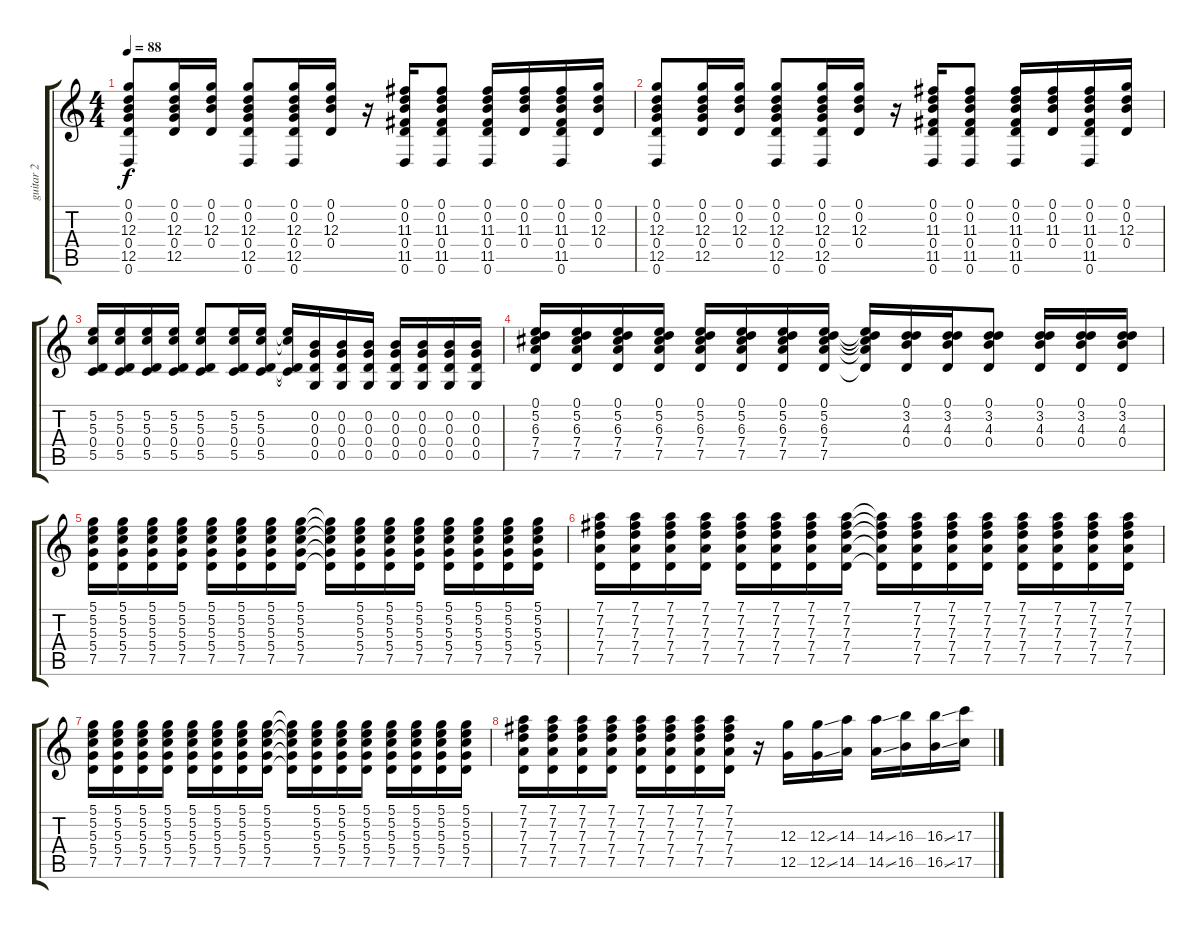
\track ("guitar 2" "guitar 2") {instrument distortionguitar}
\staff {score tabs}
\tuning (D4 B3 G3 D3 G2 D2) {hide}
\ts (4 4)
\tempo 88
\clef g2
\ks c
(0.1 0.2 12.3 0.4 12.5 0.6).8{dy f} (0.1 0.2 12.3 0.4 12.5).16 (0.1 0.2 12.3 0.4).16 (0.1 0.2 12.3 0.4 12.5 0.6).8 (0.1 0.2 12.3 0.4 12.5 0.6).16 (0.1 0.2 12.3 0.4).16 r.16 (0.1 0.2 11.3 0.4 11.5 0.6).16 (0.1 0.2 11.3 0.4 11.5 0.6).8 (0.1 0.2 11.3 0.4 11.5 0.6).16 (0.1 0.2 11.3 0.4).16 (0.1 0.2 11.3 0.4 11.5 0.6).16 (0.1 0.2 12.3 0.4).16 |
(0.1 0.2 12.3 0.4 12.5 0.6).8 (0.1 0.2 12.3 0.4 12.5).16 (0.1 0.2 12.3 0.4).16 (0.1 0.2 12.3 0.4 12.5 0.6).8 (0.1 0.2 12.3 0.4 12.5 0.6).16 (0.1 0.2 12.3 0.4).16 r.16 (0.1 0.2 11.3 0.4 11.5 0.6).16 (0.1 0.2 11.3 0.4 11.5 0.6).8 (0.1 0.2 11.3 0.4 11.5 0.6).16 (0.1 0.2 11.3 0.4).16 (0.1 0.2 11.3 0.4 11.5 0.6).16 (0.1 0.2 12.3 0.4).16 |
(5.2 5.3 0.4 5.5).16 (5.2 5.3 0.4 5.5).16 (5.2 5.3 0.4 5.5).16 (5.2 5.3 0.4 5.5).16 (5.2 5.3 0.4 5.5).8 (5.2 5.3 0.4 5.5).16 (5.2 5.3 0.4 5.5).16 (5.2{t} 5.3{t} 0.4{t} 5.5{t}).16 (0.2 0.3 0.4 0.5).16 (0.2 0.3 0.4 0.5).16 (0.2 0.3 0.4 0.5).16 (0.2 0.3 0.4 0.5).16 (0.2 0.3 0.4 0.5).16 (0.2 0.3 0.4 0.5).16 (0.2 0.3 0.4 0.5).16 |
(0.1 5.2 6.3 7.4 7.5).16 (0.1 5.2 6.3 7.4 7.5).16 (0.1 5.2 6.3 7.4 7.5).16 (0.1 5.2 6.3 7.4 7.5).16 (0.1 5.2 6.3 7.4 7.5).16 (0.1 5.2 6.3 7.4 7.5).16 (0.1 5.2 6.3 7.4 7.5).16 (0.1 5.2 6.3 7.4 7.5).16 (0.1{t} 5.2{t} 6.3{t} 7.4{t} 7.5{t}).16 (0.1 3.2 4.3 0.4).16 (0.1 3.2 4.3 0.4).16 (0.1 3.2 4.3 0.4).8 (0.1 3.2 4.3 0.4).16 (0.1 3.2 4.3 0.4).16 (0.1 3.2 4.3 0.4).16 |
(5.1 5.2 5.3 5.4 7.5).16 (5.1 5.2 5.3 5.4 7.5).16 (5.1 5.2 5.3 5.4 7.5).16 (5.1 5.2 5.3 5.4 7.5).16 (5.1 5.2 5.3 5.4 7.5).16 (5.1 5.2 5.3 5.4 7.5).16 (5.1 5.2 5.3 5.4 7.5).16 (5.1 5.2 5.3 5.4 7.5).16 (5.1{t} 5.2{t} 5.3{t} 5.4{t} 7.5{t}).16 (5.1 5.2 5.3 5.4 7.5).16 (5.1 5.2 5.3 5.4 7.5).16 (5.1 5.2 5.3 5.4 7.5).16 (5.1 5.2 5.3 5.4 7.5).16 (5.1 5.2 5.3 5.4 7.5).16 (5.1 5.2 5.3 5.4 7.5).16 (5.1 5.2 5.3 5.4 7.5).16 |
(7.1 7.2 7.3 7.4 7.5).16 (7.1 7.2 7.3 7.4 7.5).16 (7.1 7.2 7.3 7.4 7.5).16 (7.1 7.2 7.3 7.4 7.5).16 (7.1 7.2 7.3 7.4 7.5).16 (7.1 7.2 7.3 7.4 7.5).16 (7.1 7.2 7.3 7.4 7.5).16 (7.1 7.2 7.3 7.4 7.5).16 (7.1{t} 7.2{t} 7.3{t} 7.4{t} 7.5{t}).16 (7.1 7.2 7.3 7.4 7.5).16 (7.1 7.2 7.3 7.4 7.5).16 (7.1 7.2 7.3 7.4 7.5).16 (7.1 7.2 7.3 7.4 7.5).16 (7.1 7.2 7.3 7.4 7.5).16 (7.1 7.2 7.3 7.4 7.5).16 (7.1 7.2 7.3 7.4 7.5).16 |
(5.1 5.2 5.3 5.4 7.5).16 (5.1 5.2 5.3 5.4 7.5).16 (5.1 5.2 5.3 5.4 7.5).16 (5.1 5.2 5.3 5.4 7.5).16 (5.1 5.2 5.3 5.4 7.5).16 (5.1 5.2 5.3 5.4 7.5).16 (5.1 5.2 5.3 5.4 7.5).16 (5.1 5.2 5.3 5.4 7.5).16 (5.1{t} 5.2{t} 5.3{t} 5.4{t} 7.5{t}).16 (5.1 5.2 5.3 5.4 7.5).16 (5.1 5.2 5.3 5.4 7.5).16 (5.1 5.2 5.3 5.4 7.5).16 (5.1 5.2 5.3 5.4 7.5).16 (5.1 5.2 5.3 5.4 7.5).16 (5.1 5.2 5.3 5.4 7.5).16 (5.1 5.2 5.3 5.4 7.5).16 |
(7.1 7.2 7.3 7.4 7.5).16 (7.1 7.2 7.3 7.4 7.5).16 (7.1 7.2 7.3 7.4 7.5).16 (7.1 7.2 7.3 7.4 7.5).16 (7.1 7.2 7.3 7.4 7.5).16 (7.1 7.2 7.3 7.4 7.5).16 (7.1 7.2 7.3 7.4 7.5).16 (7.1 7.2 7.3 7.4 7.5).16 r.16 (12.3 12.5).16{instrument overdrivenguitar} (12.3{ss} 12.5{ss}).16 (14.3 14.5).16 (14.3{ss} 14.5{ss}).16 (16.3 16.5).16 (16.3{ss} 16.5{ss}).16 (17.3 17.5).16
